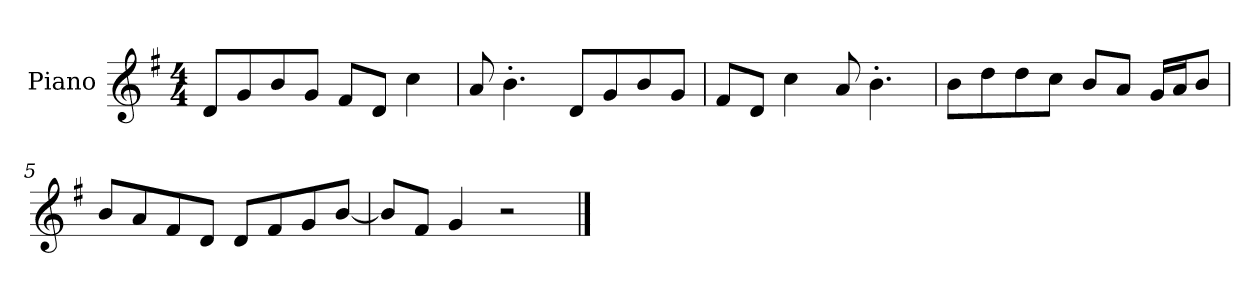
**kern
*part1
*staff1
*I"Piano
*I'P-no
*clefG2
*k[f#]
*M4/4
*MM90
=1
8d/L
8g/
8b/
8g/J
8f#/L
8d/J
4cc\
=2
8a/
4.b'\
8d/L
8g/
8b/
8g/J
=3
8f#/L
8d/J
4cc\
8a/
4.b'\
=4
8b\L
8dd\
8dd\
8cc\J
8b/L
8a/J
16g/LL
16a/J
8b/J
=5
8b/L
8a/
8f#/
8d/J
8d/L
8f#/
8g/
[8b/J
!!LO:LB:g=z
=6
8b/L]
8f#/J
4g/
2r
==
*-
